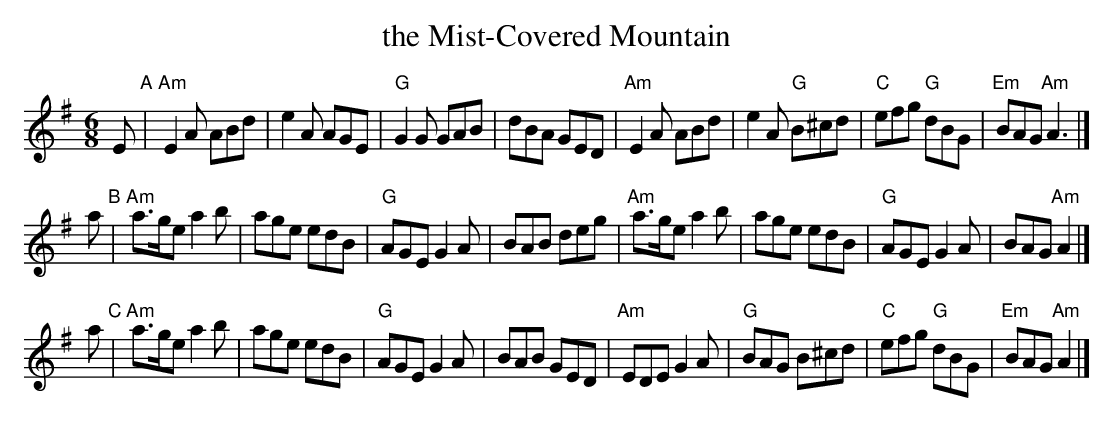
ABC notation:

X:1
T: the Mist-Covered Mountain
M: 6/8
L: 1/8
K: ADor
E "A"\
| "Am"E2A ABd | e2A AGE | "G"G2G GAB | dBA GED \
| "Am"E2A ABd | e2A "G"B^cd | "C"efg "G"dBG | "Em"BAG "Am"A3 |]
a "B"\
| "Am"a>ge a2b | age edB | "G"AGE G2A | BAB deg \
| "Am"a>ge a2b | age edB | "G"AGE G2A | BAG "Am"A2 |]
a "C"\
| "Am"a>ge a2b | age edB | "G"AGE G2A | BAB GED \
| "Am"EDE G2A | "G"BAG B^cd | "C"efg "G"dBG | "Em"BAG "Am"A2 |]
